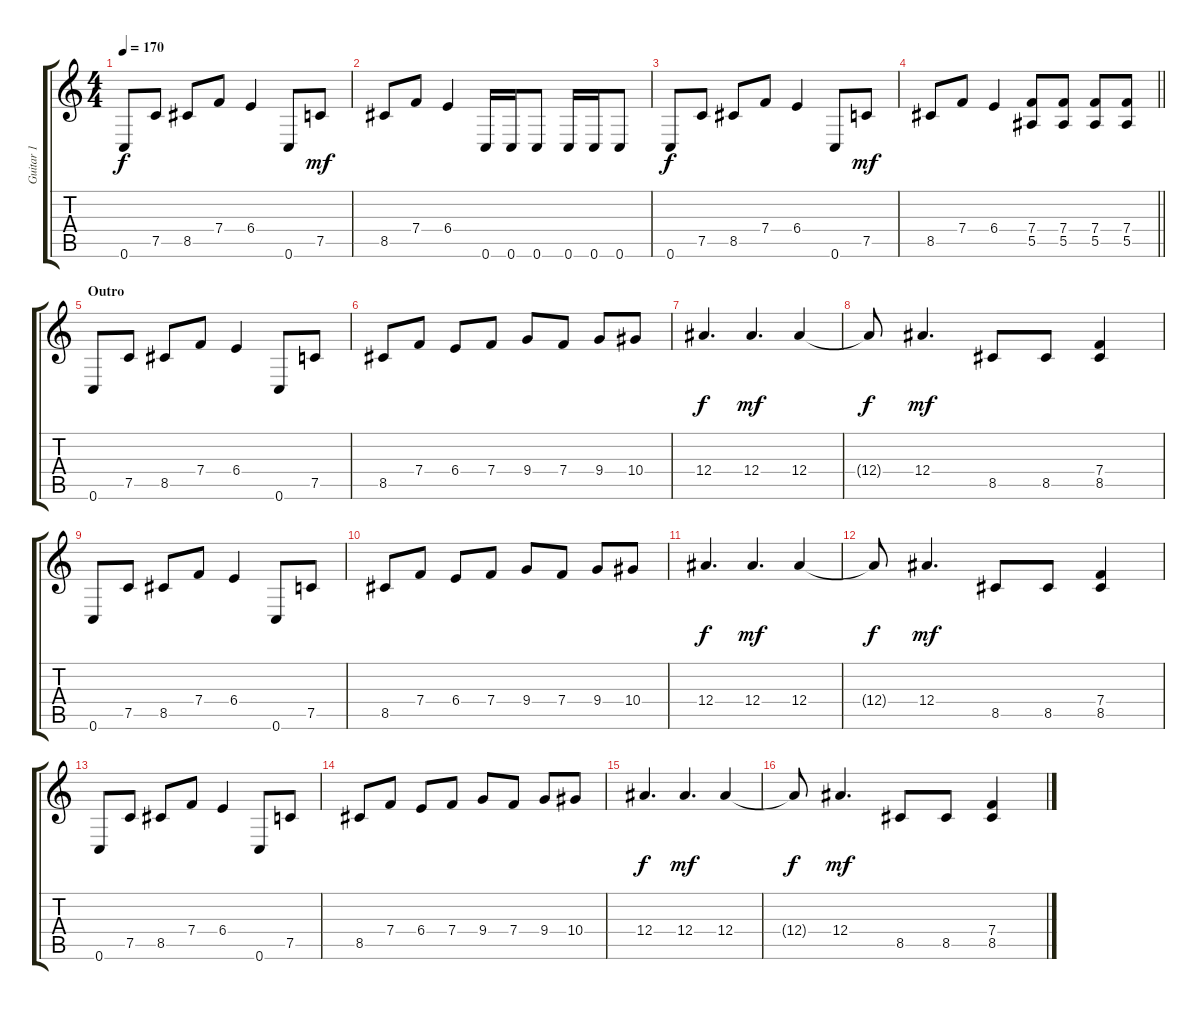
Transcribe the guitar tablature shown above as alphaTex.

\track ("Guitar 1" "Guitar 1") {instrument distortionguitar}
\staff {score tabs}
\tuning (C4 G3 Eb3 Bb2 F2 C2) {hide}
\ts (4 4)
\tempo 170
\clef g2
\ks c
0.6.8{dy f} 7.5.8 8.5.8 7.4.8 6.4.4 0.6.8 7.5.8{dy mf} |
8.5.8 7.4.8 6.4.4 0.6.16 0.6.16 0.6.8 0.6.16 0.6.16 0.6.8 |
0.6.8{dy f} 7.5.8 8.5.8 7.4.8 6.4.4 0.6.8 7.5.8{dy mf} |
\barLineRight lightlight
8.5.8 7.4.8 6.4.4 (7.4 5.5).8 (7.4 5.5).8 (7.4 5.5).8 (7.4 5.5).8 |
\section ("" "Outro")
0.6.8 7.5.8 8.5.8 7.4.8 6.4.4 0.6.8 7.5.8 |
8.5.8 7.4.8 6.4.8 7.4.8 9.4.8 7.4.8 9.4.8 10.4.8 |
12.4.4{d dy f} 12.4.4{d dy mf} 12.4.4 |
12.4{t}.8{dy f} 12.4.4{d dy mf} 8.5.8 8.5.8 (7.4 8.5).4 |
0.6.8 7.5.8 8.5.8 7.4.8 6.4.4 0.6.8 7.5.8 |
8.5.8 7.4.8 6.4.8 7.4.8 9.4.8 7.4.8 9.4.8 10.4.8 |
12.4.4{d dy f} 12.4.4{d dy mf} 12.4.4 |
12.4{t}.8{dy f} 12.4.4{d dy mf} 8.5.8 8.5.8 (7.4 8.5).4 |
0.6.8 7.5.8 8.5.8 7.4.8 6.4.4 0.6.8 7.5.8 |
8.5.8 7.4.8 6.4.8 7.4.8 9.4.8 7.4.8 9.4.8 10.4.8 |
12.4.4{d dy f} 12.4.4{d dy mf} 12.4.4 |
12.4{t}.8{dy f} 12.4.4{d dy mf} 8.5.8 8.5.8 (7.4 8.5).4
